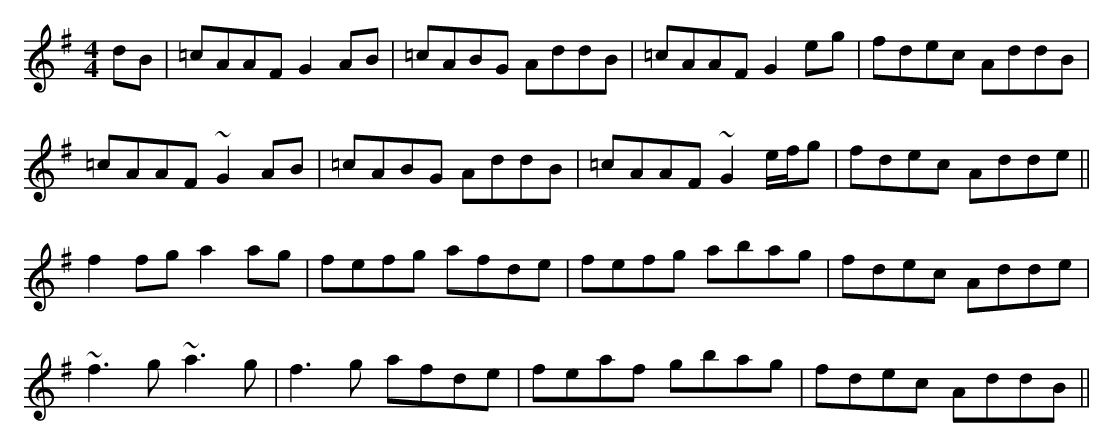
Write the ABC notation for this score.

X:1
M:4/4
K:Dmix
dB|=cAAF G2AB|=cABG AddB|=cAAF G2eg|fdec AddB|
=cAAF ~G2AB|=cABG AddB|=cAAF ~G2 e/f/g|fdec Adde||
f2fg a2ag|fefg afde|fefg abag|fdec Adde|
~f3g ~a3g|f3g afde|feaf gbag|fdec AddB||
